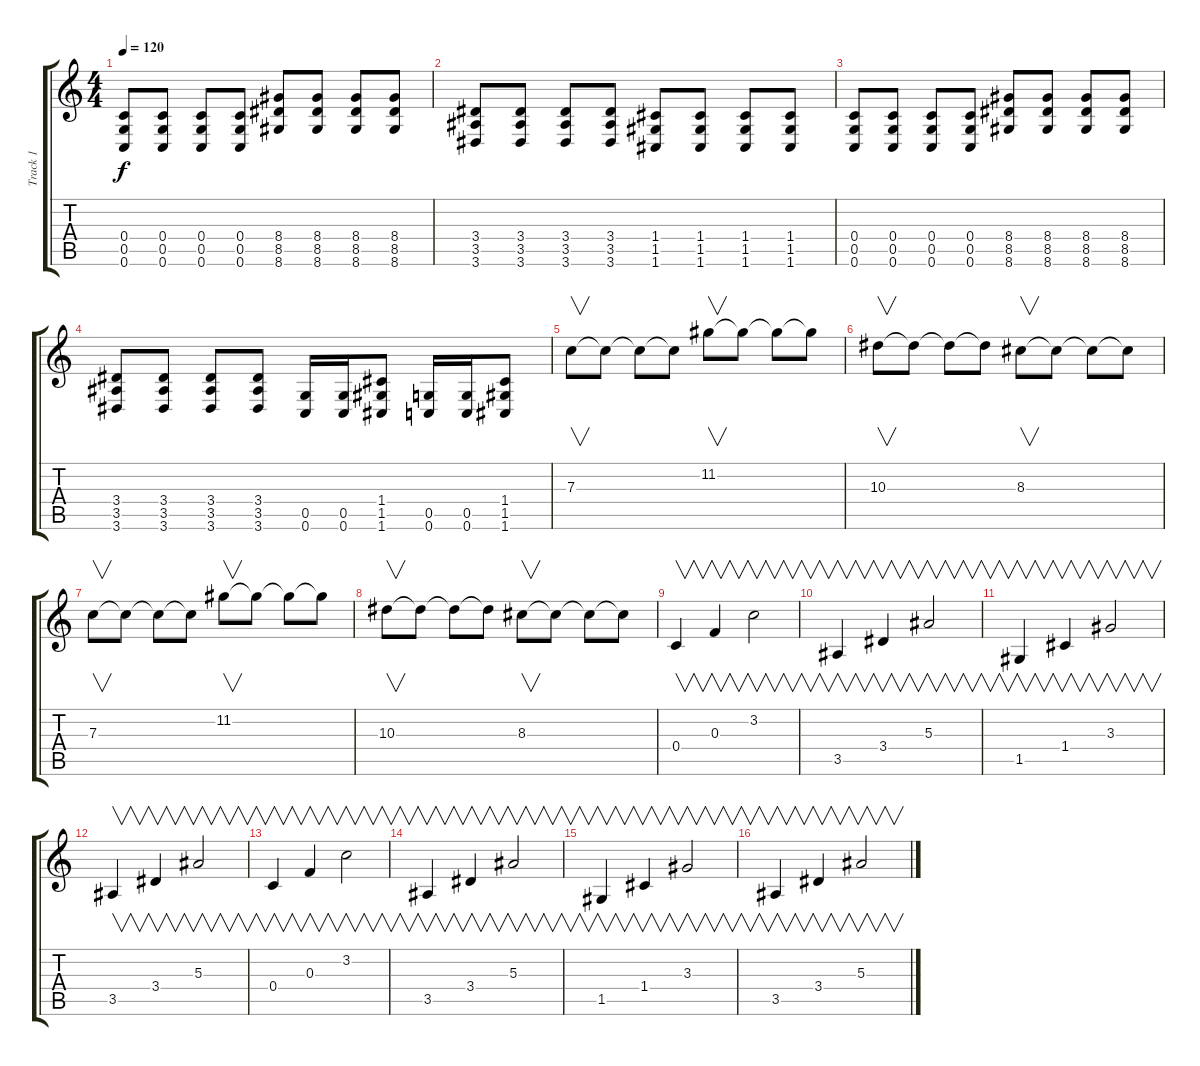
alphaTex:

\track ("Track 1" "Track 1") {instrument overdrivenguitar}
\staff {score tabs}
\tuning (D4 A3 F3 C3 G2 C2) {hide}
\ts (4 4)
\tempo 120
\clef g2
\ks c
(0.4 0.5 0.6).8{dy f} (0.4 0.5 0.6).8 (0.4 0.5 0.6).8 (0.4 0.5 0.6).8 (8.4 8.5 8.6).8 (8.4 8.5 8.6).8 (8.4 8.5 8.6).8 (8.4 8.5 8.6).8 |
(3.4 3.5 3.6).8 (3.4 3.5 3.6).8 (3.4 3.5 3.6).8 (3.4 3.5 3.6).8 (1.4 1.5 1.6).8 (1.4 1.5 1.6).8 (1.4 1.5 1.6).8 (1.4 1.5 1.6).8 |
(0.4 0.5 0.6).8 (0.4 0.5 0.6).8 (0.4 0.5 0.6).8 (0.4 0.5 0.6).8 (8.4 8.5 8.6).8 (8.4 8.5 8.6).8 (8.4 8.5 8.6).8 (8.4 8.5 8.6).8 |
(3.4 3.5 3.6).8 (3.4 3.5 3.6).8 (3.4 3.5 3.6).8 (3.4 3.5 3.6).8 (0.5 0.6).16 (0.5 0.6).16 (1.4 1.5 1.6).8 (0.5 0.6).16 (0.5 0.6).16 (1.4 1.5 1.6).8 |
7.3.8{v} 7.3{t}.8 7.3{t}.8 7.3{t}.8 11.2.8{v} 11.2{t}.8 11.2{t}.8 11.2{t}.8 |
10.3.8{v} 10.3{t}.8 10.3{t}.8 10.3{t}.8 8.3.8{v} 8.3{t}.8 8.3{t}.8 8.3{t}.8 |
7.3.8{v} 7.3{t}.8 7.3{t}.8 7.3{t}.8 11.2.8{v} 11.2{t}.8 11.2{t}.8 11.2{t}.8 |
10.3.8{v} 10.3{t}.8 10.3{t}.8 10.3{t}.8 8.3.8{v volume 3} 8.3{t}.8 8.3{t}.8 8.3{t}.8 |
0.4.4{v volume 15} 0.3.4{v} 3.2.2{v} |
3.5.4{v} 3.4.4{v} 5.3.2{v} |
1.5.4{v} 1.4.4{v} 3.3.2{v} |
3.5.4{v} 3.4.4{v} 5.3.2{v} |
0.4.4{v} 0.3.4{v} 3.2.2{v} |
3.5.4{v} 3.4.4{v} 5.3.2{v} |
1.5.4{v} 1.4.4{v} 3.3.2{v} |
3.5.4{v} 3.4.4{v} 5.3.2{v}
